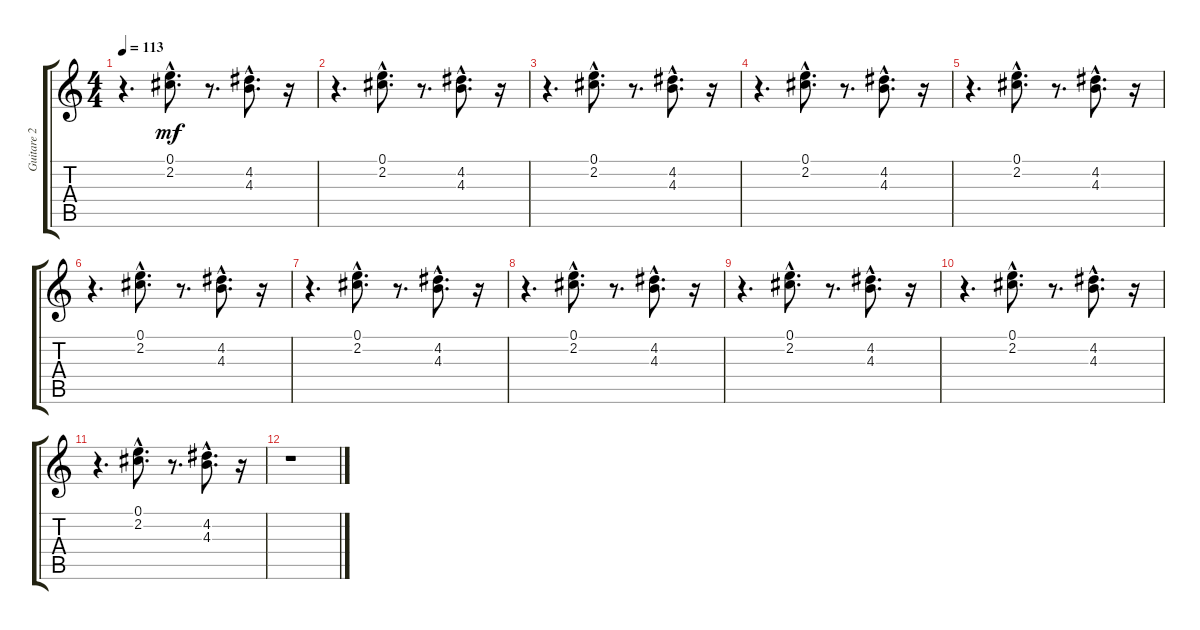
\track ("Guitare 2" "Guitare 2") {instrument acousticguitarsteel}
\staff {score tabs}
\tuning (E4 B3 G3 D3 A2 E2) {hide}
\ts (4 4)
\tempo 113
\clef g2
\ks c
r.4{d dy mf} (0.1{hac} 2.2{hac}).8{d} r.8{d} (4.2{hac} 4.3{hac}).8{d} r.16 |
r.4{d} (0.1{hac} 2.2{hac}).8{d} r.8{d} (4.2{hac} 4.3{hac}).8{d} r.16 |
r.4{d} (0.1{hac} 2.2{hac}).8{d} r.8{d} (4.2{hac} 4.3{hac}).8{d} r.16 |
r.4{d} (0.1{hac} 2.2{hac}).8{d} r.8{d} (4.2{hac} 4.3{hac}).8{d} r.16 |
r.4{d} (0.1{hac} 2.2{hac}).8{d} r.8{d} (4.2{hac} 4.3{hac}).8{d} r.16 |
r.4{d} (0.1{hac} 2.2{hac}).8{d} r.8{d} (4.2{hac} 4.3{hac}).8{d} r.16 |
r.4{d} (0.1{hac} 2.2{hac}).8{d} r.8{d} (4.2{hac} 4.3{hac}).8{d} r.16 |
r.4{d} (0.1{hac} 2.2{hac}).8{d} r.8{d} (4.2{hac} 4.3{hac}).8{d} r.16 |
r.4{d} (0.1{hac} 2.2{hac}).8{d} r.8{d} (4.2{hac} 4.3{hac}).8{d} r.16 |
r.4{d} (0.1{hac} 2.2{hac}).8{d} r.8{d} (4.2{hac} 4.3{hac}).8{d} r.16 |
r.4{d} (0.1{hac} 2.2{hac}).8{d} r.8{d} (4.2{hac} 4.3{hac}).8{d} r.16 |
r.1
